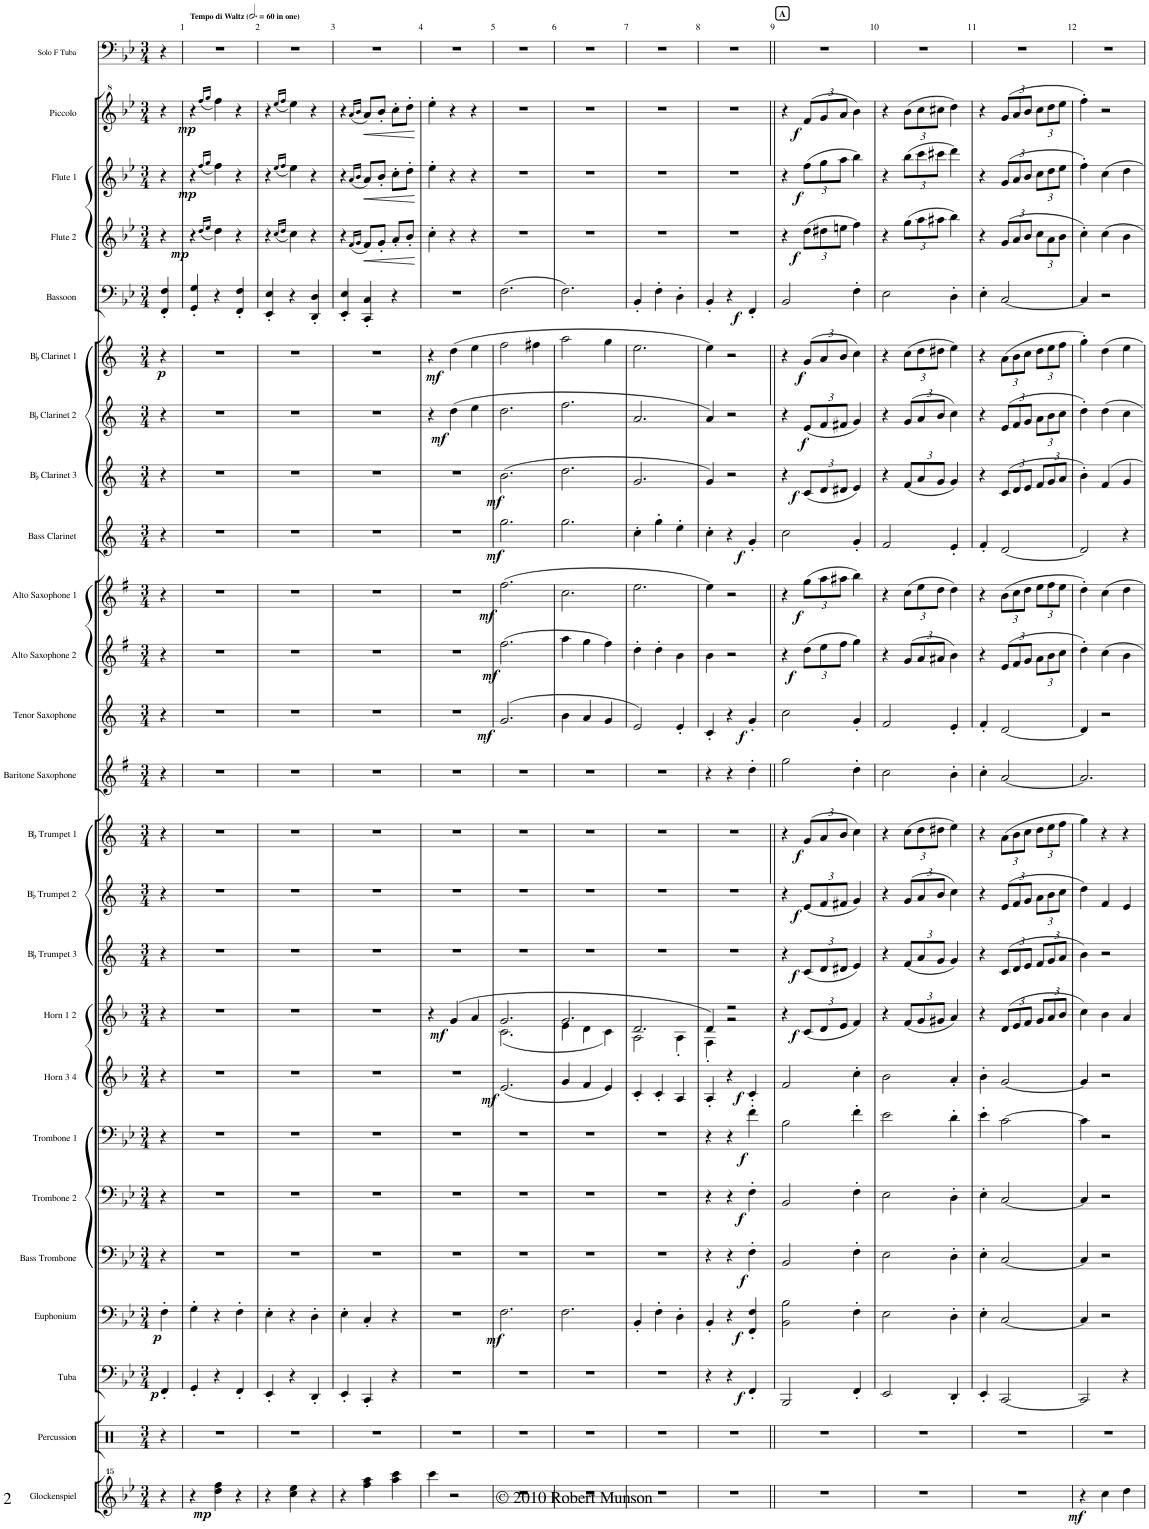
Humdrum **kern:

**kern	**dynam	**kern	**kern	**dynam	**kern	**dynam	**kern	**dynam	**kern	**dynam	**kern	**dynam	**kern	**dynam	**kern	**dynam	**kern	**dynam	**kern	**dynam	**kern	**dynam	**kern	**kern	**dynam	**kern	**dynam	**kern	**dynam	**kern	**dynam	**kern	**dynam	**kern	**dynam	**kern	**dynam	**kern	**dynam	**kern	**dynam	**kern	**dynam	**kern	**dynam	**kern
*part25	*part25	*part24	*part23	*part23	*part22	*part22	*part21	*part21	*part20	*part20	*part19	*part19	*part18	*part18	*part17	*part17	*part16	*part16	*part15	*part15	*part14	*part14	*part13	*part12	*part12	*part11	*part11	*part10	*part10	*part9	*part9	*part8	*part8	*part7	*part7	*part6	*part6	*part5	*part5	*part4	*part4	*part3	*part3	*part2	*part2	*part1
*staff25	*staff25	*staff24	*staff23	*staff23	*staff22	*staff22	*staff21	*staff21	*staff20	*staff20	*staff19	*staff19	*staff18	*staff18	*staff17	*staff17	*staff16	*staff16	*staff15	*staff15	*staff14	*staff14	*staff13	*staff12	*staff12	*staff11	*staff11	*staff10	*staff10	*staff9	*staff9	*staff8	*staff8	*staff7	*staff7	*staff6	*staff6	*staff5	*staff5	*staff4	*staff4	*staff3	*staff3	*staff2	*staff2	*staff1
*I"Glockenspiel	*	*I"Percussion	*I"Tuba	*	*I"Euphonium	*	*I"Bass Trombone	*	*I"Trombone 2	*	*I"Trombone 1	*	*I"Horn 3 4	*	*I"Horn 1 2	*	*I"BaccidentalFlat Trumpet 3	*	*I"BaccidentalFlat Trumpet 2	*	*I"BaccidentalFlat Trumpet 1	*	*I"Baritone Saxophone	*I"Tenor Saxophone	*	*I"Alto Saxophone 2	*	*I"Alto Saxophone 1	*	*I"Bass Clarinet	*	*I"BaccidentalFlat Clarinet 3	*	*I"BaccidentalFlat Clarinet 2	*	*I"BaccidentalFlat Clarinet 1	*	*I"Bassoon	*	*I"Flute 2	*	*I"Flute 1	*	*I"Piccolo	*	*I"Solo F Tuba
*I'Glk.	*	*I'Perc.	*I'Tu.	*	*I'Eu.	*	*I'B. Trb.	*	*I'Trb. 2	*	*I'Trb. 1	*	*I'Hn. 3 4	*	*I'Hn. 1 2	*	*I'Tpt. 3	*	*I'Tpt. 2	*	*I'Tpt. 1	*	*I'Bar. Sax.	*I'T. Sax.	*	*I'A. Sax. 2	*	*I'A. Sax. 1	*	*I'B. Cl.	*	*I'BaccidentalFlat Cl. 3	*	*I'BaccidentalFlat Cl. 2	*	*I'BaccidentalFlat Cl. 1	*	*I'Bsn.	*	*I'Fl. 2	*	*I'Fl. 1	*	*I'Picc.	*	*I'F Tu.
*clefG^^2	*	*clefX	*clefF4	*	*clefF4	*	*clefF4	*	*clefF4	*	*clefF4	*	*clefG2	*	*clefG2	*	*clefG2	*	*clefG2	*	*clefG2	*	*clefG2	*clefG2	*	*clefG2	*	*clefG2	*	*clefG2	*	*clefG2	*	*clefG2	*	*clefG2	*	*clefF4	*	*clefG2	*	*clefG2	*	*clefG^2	*	*clefF4
*	*	*	*	*	*	*	*	*	*	*	*	*	*Trd4c7	*	*Trd4c7	*	*Trd1c2	*	*Trd1c2	*	*Trd1c2	*	*Trd12c21	*Trd8c14	*	*Trd5c9	*	*Trd5c9	*	*Trd8c14	*	*Trd1c2	*	*Trd1c2	*	*Trd1c2	*	*	*	*	*	*	*	*Trd-7c-12	*	*
*k[b-e-]	*	*k[]	*k[b-e-]	*	*k[b-e-]	*	*k[b-e-]	*	*k[b-e-]	*	*k[b-e-]	*	*k[b-]	*	*k[b-]	*	*k[]	*	*k[]	*	*k[]	*	*k[f#]	*k[]	*	*k[f#]	*	*k[f#]	*	*k[]	*	*k[]	*	*k[]	*	*k[]	*	*k[b-e-]	*	*k[b-e-]	*	*k[b-e-]	*	*k[b-e-]	*	*k[b-e-]
*M3/4	*	*M3/4	*M3/4	*	*M3/4	*	*M3/4	*	*M3/4	*	*M3/4	*	*M3/4	*	*M3/4	*	*M3/4	*	*M3/4	*	*M3/4	*	*M3/4	*M3/4	*	*M3/4	*	*M3/4	*	*M3/4	*	*M3/4	*	*M3/4	*	*M3/4	*	*M3/4	*	*M3/4	*	*M3/4	*	*M3/4	*	*M3/4
=	=	=	=	=	=	=	=	=	=	=	=	=	=	=	=	=	=	=	=	=	=	=	=	=	=	=	=	=	=	=	=	=	=	=	=	=	=	=	=	=	=	=	=	=	=	=
!	!	!	!	!LO:DY:b	!	!LO:DY:b	!	!	!	!	!	!	!	!	!	!	!	!	!	!	!	!	!	!	!	!	!	!	!	!	!	!	!	!	!	!	!LO:DY:b	!	!	!	!	!	!	!	!	!
4r	.	4r	4FF'/	p	4F'\	p	4r	.	4r	.	4r	.	4r	.	4r	.	4r	.	4r	.	4r	.	4r	4r	.	4r	.	4r	.	4r	.	4r	.	4r	.	4r	p	4FF/' 4F/'	.	4r	.	4r	.	4r	.	4r
=1	=1	=1	=1	=1	=1	=1	=1	=1	=1	=1	=1	=1	=1	=1	=1	=1	=1	=1	=1	=1	=1	=1	=1	=1	=1	=1	=1	=1	=1	=1	=1	=1	=1	=1	=1	=1	=1	=1	=1	=1	=1	=1	=1	=1	=1	=1
*	*	*	*	*	*	*	*	*	*	*	*	*	*	*	*	*	*	*	*	*	*	*	*	*	*	*	*	*	*	*	*	*	*	*	*	*	*	*	*	*	*	*	*	*	*	*MM180
!	!	!	!	!	!	!	!	!	!	!	!	!	!	!	!	!	!	!	!	!	!	!	!	!	!	!	!	!	!	!	!	!	!	!	!	!	!	!	!	!	!	!	!	!	!	!LO:TX:a:B:t=Tempo di Waltz (
!	!	!	!	!	!	!	!	!	!	!	!	!	!	!	!	!	!	!	!	!	!	!	!	!	!	!	!	!	!	!	!	!	!	!	!	!	!	!	!	!	!	!	!	!	!	!LO:TX:a:B:t=in one)
!	!	!	!	!	!	!	!	!	!	!	!	!	!	!	!	!	!	!	!	!	!	!	!	!	!	!	!	!	!	!	!	!	!	!	!	!	!	!	!	!	!	!	!LO:DY:b	!	!LO:DY:b	!
4r	.	2.r	4GG'/	.	4G'\	.	2.r	.	2.r	.	2.r	.	2.r	.	2.r	.	2.r	.	2.r	.	2.r	.	2.r	2.r	.	2.r	.	2.r	.	2.r	.	2.r	.	2.r	.	2.r	.	4GG/' 4G/'	.	4r	.	4r	mp	4r	mp	2.r
.	.	.	.	.	.	.	.	.	.	.	.	.	.	.	.	.	.	.	.	.	.	.	.	.	.	.	.	.	.	.	.	.	.	.	.	.	.	.	.	(16qdd/LL	.	(16qff/LL	.	(16qfff/LL	.	.
.	.	.	.	.	.	.	.	.	.	.	.	.	.	.	.	.	.	.	.	.	.	.	.	.	.	.	.	.	.	.	.	.	.	.	.	.	.	.	.	16qee-/JJ	.	16qgg/JJ	.	16qggg/JJ	.	.
!	!LO:DY:b	!	!	!	!	!	!	!	!	!	!	!	!	!	!	!	!	!	!	!	!	!	!	!	!	!	!	!	!	!	!	!	!	!	!	!	!	!	!	!	!LO:DY:b	!	!	!	!	!
4dddd\ 4ffff\	mp	.	4r	.	4r	.	.	.	.	.	.	.	.	.	.	.	.	.	.	.	.	.	.	.	.	.	.	.	.	.	.	.	.	.	.	.	.	4r	.	4dd\)	mp	4ff\)	.	4fff\)	.	.
4r	.	.	4FF'/	.	4F'\	.	.	.	.	.	.	.	.	.	.	.	.	.	.	.	.	.	.	.	.	.	.	.	.	.	.	.	.	.	.	.	.	4FF/' 4F/'	.	4r	.	4r	.	4r	.	.
=2	=2	=2	=2	=2	=2	=2	=2	=2	=2	=2	=2	=2	=2	=2	=2	=2	=2	=2	=2	=2	=2	=2	=2	=2	=2	=2	=2	=2	=2	=2	=2	=2	=2	=2	=2	=2	=2	=2	=2	=2	=2	=2	=2	=2	=2	=2
4r	.	2.r	4EE-'/	.	4E-'\	.	2.r	.	2.r	.	2.r	.	2.r	.	2.r	.	2.r	.	2.r	.	2.r	.	2.r	2.r	.	2.r	.	2.r	.	2.r	.	2.r	.	2.r	.	2.r	.	4EE-/' 4E-/'	.	4r	.	4r	.	4r	.	2.r
.	.	.	.	.	.	.	.	.	.	.	.	.	.	.	.	.	.	.	.	.	.	.	.	.	.	.	.	.	.	.	.	.	.	.	.	.	.	.	.	(16qcc/LL	.	(16qee-/LL	.	(16qeee-/LL	.	.
.	.	.	.	.	.	.	.	.	.	.	.	.	.	.	.	.	.	.	.	.	.	.	.	.	.	.	.	.	.	.	.	.	.	.	.	.	.	.	.	16qdd/JJ	.	16qff/JJ	.	16qfff/JJ	.	.
4cccc\ 4eeee-\	.	.	4r	.	4r	.	.	.	.	.	.	.	.	.	.	.	.	.	.	.	.	.	.	.	.	.	.	.	.	.	.	.	.	.	.	.	.	4r	.	4cc\)	.	4ee-\)	.	4eee-\)	.	.
4r	.	.	4DD'/	.	4D'\	.	.	.	.	.	.	.	.	.	.	.	.	.	.	.	.	.	.	.	.	.	.	.	.	.	.	.	.	.	.	.	.	4DD/' 4D/'	.	4r	.	4r	.	4r	.	.
=3	=3	=3	=3	=3	=3	=3	=3	=3	=3	=3	=3	=3	=3	=3	=3	=3	=3	=3	=3	=3	=3	=3	=3	=3	=3	=3	=3	=3	=3	=3	=3	=3	=3	=3	=3	=3	=3	=3	=3	=3	=3	=3	=3	=3	=3	=3
4r	.	2.r	4EE-'/	.	4E-'\	.	2.r	.	2.r	.	2.r	.	2.r	.	2.r	.	2.r	.	2.r	.	2.r	.	2.r	2.r	.	2.r	.	2.r	.	2.r	.	2.r	.	2.r	.	2.r	.	4EE-/' 4E-/'	.	4r	.	4r	.	4r	.	2.r
.	.	.	.	.	.	.	.	.	.	.	.	.	.	.	.	.	.	.	.	.	.	.	.	.	.	.	.	.	.	.	.	.	.	.	.	.	.	.	.	(16qf/LL	.	(16qa/LL	.	(16qaa/LL	.	.
.	.	.	.	.	.	.	.	.	.	.	.	.	.	.	.	.	.	.	.	.	.	.	.	.	.	.	.	.	.	.	.	.	.	.	.	.	.	.	.	16qg/JJ	.	16qb-/JJ	.	16qbb-/JJ	.	.
4ffff\ 4aaaa\	.	.	4CC'/	.	4C'/	.	.	.	.	.	.	.	.	.	.	.	.	.	.	.	.	.	.	.	.	.	.	.	.	.	.	.	.	.	.	.	.	4CC/' 4C/'	.	8f/L)	.	8a/L)	.	8aa/L)	.	.
.	.	.	.	.	.	.	.	.	.	.	.	.	.	.	.	.	.	.	.	.	.	.	.	.	.	.	.	.	.	.	.	.	.	.	.	.	.	.	.	8g'/J	.	8b-'/J	.	8bb-'/J	.	.
4aaaa\ 4ccccc\	.	.	4r	.	4r	.	.	.	.	.	.	.	.	.	.	.	.	.	.	.	.	.	.	.	.	.	.	.	.	.	.	.	.	.	.	.	.	4r	.	8a'/L	.	8cc'\L	.	8ccc'\L	.	.
.	.	.	.	.	.	.	.	.	.	.	.	.	.	.	.	.	.	.	.	.	.	.	.	.	.	.	.	.	.	.	.	.	.	.	.	.	.	.	.	8b-'/J	.	8dd'\J	.	8ddd'\J	.	.
=4	=4	=4	=4	=4	=4	=4	=4	=4	=4	=4	=4	=4	=4	=4	=4	=4	=4	=4	=4	=4	=4	=4	=4	=4	=4	=4	=4	=4	=4	=4	=4	=4	=4	=4	=4	=4	=4	=4	=4	=4	=4	=4	=4	=4	=4	=4
4ccccc\	.	2.r	2.r	.	2.r	.	2.r	.	2.r	.	2.r	.	2.r	.	4r	.	2.r	.	2.r	.	2.r	.	2.r	2.r	.	2.r	.	2.r	.	2.r	.	2.r	.	4r	.	4r	.	2.r	.	4cc'\	.	4ee-'\	.	4eee-'\	.	2.r
!	!	!	!	!	!	!	!	!	!	!	!	!	!	!	!	!LO:DY:b	!	!	!	!	!	!	!	!	!	!	!	!	!	!	!	!	!	!	!LO:DY:b	!	!LO:DY:b	!	!	!	!	!	!	!	!	!
2r	.	.	.	.	.	.	.	.	.	.	.	.	.	.	(4g/	mf	.	.	.	.	.	.	.	.	.	.	.	.	.	.	.	.	.	(4dd\	mf	(4dd\	mf	.	.	4r	.	4r	.	4r	.	.
.	.	.	.	.	.	.	.	.	.	.	.	.	.	.	4a/	.	.	.	.	.	.	.	.	.	.	.	.	.	.	.	.	.	.	4ee\	.	4ee\	.	.	.	4r	.	4r	.	4r	.	.
=5	=5	=5	=5	=5	=5	=5	=5	=5	=5	=5	=5	=5	=5	=5	=5	=5	=5	=5	=5	=5	=5	=5	=5	=5	=5	=5	=5	=5	=5	=5	=5	=5	=5	=5	=5	=5	=5	=5	=5	=5	=5	=5	=5	=5	=5	=5
*	*	*	*	*	*	*	*	*	*	*	*	*	*	*	*^	*	*	*	*	*	*	*	*	*	*	*	*	*	*	*	*	*	*	*	*	*	*	*	*	*	*	*	*	*	*	*
!	!	!	!	!	!	!LO:DY:b	!	!	!	!	!	!	!	!LO:DY:b	!	!	!	!	!	!	!	!	!	!	!	!LO:DY:b	!	!LO:DY:b	!	!LO:DY:b	!	!LO:DY:b	!	!LO:DY:b	!	!	!	!	!	!	!	!	!	!	!	!	!
2.r	.	2.r	2.r	.	2.F\	mf	2.r	.	2.r	.	2.r	.	(2.e/	mf	2.g/	(2.c\	.	2.r	.	2.r	.	2.r	.	2.r	(2.g/	mf	(2.ff#\	mf	(2.ff#\	mf	2.gg\	mf	(2.b\	mf	2.dd\	.	2ff\	.	(2.F\	.	2.r	.	2.r	.	2.r	.	2.r
.	.	.	.	.	.	.	.	.	.	.	.	.	.	.	.	.	.	.	.	.	.	.	.	.	.	.	.	.	.	.	.	.	.	.	.	.	4ff#X\	.	.	.	.	.	.	.	.	.	.
=6	=6	=6	=6	=6	=6	=6	=6	=6	=6	=6	=6	=6	=6	=6	=6	=6	=6	=6	=6	=6	=6	=6	=6	=6	=6	=6	=6	=6	=6	=6	=6	=6	=6	=6	=6	=6	=6	=6	=6	=6	=6	=6	=6	=6	=6	=6	=6
2.r	.	2.r	2.r	.	2.F\	.	2.r	.	2.r	.	2.r	.	4g/	.	2.g/	4e\	.	2.r	.	2.r	.	2.r	.	2.r	4b\	.	4aa\	.	2.cc\	.	2.gg\	.	2.dd\	.	2.ff\	.	2aa\	.	2.F\)	.	2.r	.	2.r	.	2.r	.	2.r
.	.	.	.	.	.	.	.	.	.	.	.	.	4f/	.	.	4d\	.	.	.	.	.	.	.	.	4a/	.	4gg\	.	.	.	.	.	.	.	.	.	.	.	.	.	.	.	.	.	.	.	.
.	.	.	.	.	.	.	.	.	.	.	.	.	4e/)	.	.	4c\)	.	.	.	.	.	.	.	.	4g/	.	4ff#\)	.	.	.	.	.	.	.	.	.	4gg\	.	.	.	.	.	.	.	.	.	.
=7	=7	=7	=7	=7	=7	=7	=7	=7	=7	=7	=7	=7	=7	=7	=7	=7	=7	=7	=7	=7	=7	=7	=7	=7	=7	=7	=7	=7	=7	=7	=7	=7	=7	=7	=7	=7	=7	=7	=7	=7	=7	=7	=7	=7	=7	=7	=7
2.r	.	2.r	2.r	.	4BB-'/	.	2.r	.	2.r	.	2.r	.	4c'/	.	2.d/	2A\	.	2.r	.	2.r	.	2.r	.	2.r	2e/)	.	4dd'\	.	2.ee\	.	4cc'\	.	2.g/	.	2.a/	.	2.ee\	.	4BB-'/	.	2.r	.	2.r	.	2.r	.	2.r
.	.	.	.	.	4F'\	.	.	.	.	.	.	.	4c'/	.	.	.	.	.	.	.	.	.	.	.	.	.	4dd'\	.	.	.	4gg'\	.	.	.	.	.	.	.	4F'\	.	.	.	.	.	.	.	.
.	.	.	.	.	4D'\	.	.	.	.	.	.	.	4A/	.	.	4A'\	.	.	.	.	.	.	.	.	4e'/	.	4b\	.	.	.	4ee'\	.	.	.	.	.	.	.	4D'\	.	.	.	.	.	.	.	.
=8	=8	=8	=8	=8	=8	=8	=8	=8	=8	=8	=8	=8	=8	=8	=8	=8	=8	=8	=8	=8	=8	=8	=8	=8	=8	=8	=8	=8	=8	=8	=8	=8	=8	=8	=8	=8	=8	=8	=8	=8	=8	=8	=8	=8	=8	=8	=8
2.r	.	2.r	4r	.	4BB-'/	.	4r	.	4r	.	4r	.	4A'/	.	4d/)	4F'\	.	2.r	.	2.r	.	2.r	.	4r	4c'/	.	4b\	.	4ee\)	.	4cc'\	.	4g/)	.	4a/)	.	4ee\)	.	4BB-'/	.	2.r	.	2.r	.	2.r	.	2.r
.	.	.	4r	.	4r	.	4r	.	4r	.	4r	.	4r	.	2r	2r	.	.	.	.	.	.	.	4r	4r	.	2r	.	2r	.	4r	.	2r	.	2r	.	2r	.	4r	.	.	.	.	.	.	.	.
!	!	!	!	!LO:DY:b	!	!LO:DY:b	!	!LO:DY:b	!	!LO:DY:b	!	!LO:DY:b	!	!LO:DY:b	!	!	!	!	!	!	!	!	!	!	!	!LO:DY:b	!	!	!	!	!	!LO:DY:b	!	!	!	!	!	!	!	!LO:DY:b	!	!	!	!	!	!	!
.	.	.	4FF'/	f	4FF/' 4F/'	f	4F'\	f	4F'\	f	4f'\	f	4c'/	f	.	.	.	.	.	.	.	.	.	4dd'\	4g'/	f	.	.	.	.	4g'/	f	.	.	.	.	.	.	4FF'/	f	.	.	.	.	.	.	.
*	*	*	*	*	*	*	*	*	*	*	*	*	*	*	*v	*v	*	*	*	*	*	*	*	*	*	*	*	*	*	*	*	*	*	*	*	*	*	*	*	*	*	*	*	*	*	*	*
=9||	=9||	=9||	=9||	=9||	=9||	=9||	=9||	=9||	=9||	=9||	=9||	=9||	=9||	=9||	=9||	=9||	=9||	=9||	=9||	=9||	=9||	=9||	=9||	=9||	=9||	=9||	=9||	=9||	=9||	=9||	=9||	=9||	=9||	=9||	=9||	=9||	=9||	=9||	=9||	=9||	=9||	=9||	=9||	=9||	=9||	=9||
!	!	!	!	!	!	!	!	!	!	!	!	!	!	!	!	!	!	!	!	!	!	!	!	!	!	!	!	!	!	!	!	!	!	!	!	!	!	!	!	!	!	!	!	!	!	!LO:TX:a:B:t=A
2.r	.	2.r	2BBB-/	.	2BB-\ 2B-\	.	2BB-/	.	2BB-/	.	2B-\	.	2f/	.	4r	.	4r	.	4r	.	4r	.	2gg\	2cc\	.	4r	.	4r	.	2cc\	.	4r	.	4r	.	4r	.	2BB-/	.	4r	.	4r	.	4r	.	2.r
*	*	*	*	*	*	*	*	*	*	*	*	*	*	*	*Xbrackettup	*	*Xbrackettup	*	*Xbrackettup	*	*Xbrackettup	*	*	*	*	*Xbrackettup	*	*Xbrackettup	*	*	*	*Xbrackettup	*	*Xbrackettup	*	*Xbrackettup	*	*	*	*Xbrackettup	*	*Xbrackettup	*	*Xbrackettup	*	*
!	!	!	!	!	!	!	!	!	!	!	!	!	!	!	!	!LO:DY:b	!	!LO:DY:b	!	!LO:DY:b	!	!LO:DY:b	!	!	!	!	!LO:DY:b	!	!LO:DY:b	!	!	!	!LO:DY:b	!	!LO:DY:b	!	!LO:DY:b	!	!	!	!LO:DY:b	!	!LO:DY:b	!	!LO:DY:b	!
.	.	.	.	.	.	.	.	.	.	.	.	.	.	.	(12c/L	f	(12c/L	f	(12e/L	f	(12g/L	f	.	.	.	(12dd\L	f	(12gg\L	f	.	.	(12c/L	f	(12e/L	f	(12g/L	f	.	.	(12dd\L	f	(12ff\L	f	(12ff/L	f	.
.	.	.	.	.	.	.	.	.	.	.	.	.	.	.	12d/	.	12d/	.	12f/	.	12a/	.	.	.	.	12ee\	.	12aa\	.	.	.	12d/	.	12f/	.	12a/	.	.	.	12dd#X\	.	12gg\	.	12gg/	.	.
.	.	.	.	.	.	.	.	.	.	.	.	.	.	.	12e/J	.	12d#X/J	.	12f#X/J	.	12b/J	.	.	.	.	12ff#\J	.	12aa#X\J	.	.	.	12d#X/J	.	12f#X/J	.	12b/J	.	.	.	12een\J	.	12aa\J	.	12aa/J	.	.
.	.	.	4FF'/	.	4F'\	.	4F'\	.	4F'\	.	4f'\	.	4cc'\	.	4f/)	.	4e/)	.	4g/)	.	4cc\)	.	4dd'\	4g'/	.	4gg\)	.	4bb\)	.	4g'/	.	4e/)	.	4g/)	.	4cc\)	.	4F'\	.	4ff\)	.	4bb-\)	.	4bb-\)	.	.
=10	=10	=10	=10	=10	=10	=10	=10	=10	=10	=10	=10	=10	=10	=10	=10	=10	=10	=10	=10	=10	=10	=10	=10	=10	=10	=10	=10	=10	=10	=10	=10	=10	=10	=10	=10	=10	=10	=10	=10	=10	=10	=10	=10	=10	=10	=10
2.r	.	2.r	2EE-/	.	2E-\	.	2E-\	.	2E-\	.	2e-\	.	2b-\	.	4r	.	4r	.	4r	.	4r	.	2cc\	2f/	.	4r	.	4r	.	2f/	.	4r	.	4r	.	4r	.	2E-\	.	4r	.	4r	.	4r	.	2.r
.	.	.	.	.	.	.	.	.	.	.	.	.	.	.	(12f/L	.	(12f/L	.	(12g/L	.	(12cc\L	.	.	.	.	(12g/L	.	(12cc\L	.	.	.	(12f/L	.	(12g/L	.	(12cc\L	.	.	.	(12gg\L	.	(12bb-\L	.	(12bb-\L	.	.
.	.	.	.	.	.	.	.	.	.	.	.	.	.	.	12g/	.	12a/	.	12a/	.	12dd\	.	.	.	.	12a/	.	12ee\	.	.	.	12a/	.	12a/	.	12dd\	.	.	.	12aa\	.	12ccc\	.	12ccc\	.	.
.	.	.	.	.	.	.	.	.	.	.	.	.	.	.	12g#X/J	.	12g/J	.	12b/J	.	12dd#X\J	.	.	.	.	12a#X/J	.	12dd\J	.	.	.	12g/J	.	12b/J	.	12dd#X\J	.	.	.	12aa#X\J	.	12ccc#X\J	.	12ccc#X\J	.	.
.	.	.	4DD'/	.	4D'\	.	4D'\	.	4D'\	.	4d'\	.	4a'/	.	4a/)	.	4g/)	.	4cc\)	.	4ee\)	.	4b'\	4e'/	.	4b\)	.	4dd\)	.	4e'/	.	4g/)	.	4cc\)	.	4ee\)	.	4D'\	.	4bb-\)	.	4ddd\)	.	4ddd\)	.	.
=11	=11	=11	=11	=11	=11	=11	=11	=11	=11	=11	=11	=11	=11	=11	=11	=11	=11	=11	=11	=11	=11	=11	=11	=11	=11	=11	=11	=11	=11	=11	=11	=11	=11	=11	=11	=11	=11	=11	=11	=11	=11	=11	=11	=11	=11	=11
2.r	.	2.r	4EE-'/	.	4E-'\	.	4E-'\	.	4E-'\	.	4e-'\	.	4b-'\	.	4r	.	4r	.	4r	.	4r	.	4cc'\	4f'/	.	4r	.	4r	.	4f'/	.	4r	.	4r	.	4r	.	4E-'\	.	4r	.	4r	.	4r	.	2.r
.	.	.	[2CC/	.	[2C/	.	[2C/	.	[2C/	.	[2c\	.	[2g/	.	(12d/L	.	(12c/L	.	(12e/L	.	(12a\L	.	[2a/	[2d/	.	(12e/L	.	(12b\L	.	[2d/	.	(12c/L	.	(12e/L	.	(12a\L	.	[2C/	.	(12g/L	.	(12g/L	.	(12gg/L	.	.
.	.	.	.	.	.	.	.	.	.	.	.	.	.	.	12e/	.	12d/	.	12f/	.	12b\	.	.	.	.	12f#/	.	12cc\	.	.	.	12d/	.	12f/	.	12b\	.	.	.	12a/	.	12a/	.	12aa/	.	.
.	.	.	.	.	.	.	.	.	.	.	.	.	.	.	12f/J	.	12e/J	.	12g/J	.	12cc\J	.	.	.	.	12g/J	.	12dd\J	.	.	.	12e/J	.	12g/J	.	12cc\J	.	.	.	12b-/J	.	12b-/J	.	12bb-/J	.	.
.	.	.	.	.	.	.	.	.	.	.	.	.	.	.	12g/L	.	12f/L	.	12a\L	.	12dd\L	.	.	.	.	12a\L	.	12ee\L	.	.	.	12f/L	.	12a\L	.	12dd\L	.	.	.	12cc\L	.	12cc\L	.	12ccc\L	.	.
.	.	.	.	.	.	.	.	.	.	.	.	.	.	.	12a/	.	12g/	.	12b\	.	12ee\	.	.	.	.	12b\	.	12ff#\	.	.	.	12g/	.	12b\	.	12ee\	.	.	.	12a\	.	12dd\	.	12ddd\	.	.
.	.	.	.	.	.	.	.	.	.	.	.	.	.	.	12b-/J	.	12a/J	.	12cc\J	.	12ff\J	.	.	.	.	12cc\J	.	12ee\J	.	.	.	12a/J	.	12cc\J	.	12ff\J	.	.	.	12b-\J	.	12ee-\J	.	12eee-\J	.	.
=12	=12	=12	=12	=12	=12	=12	=12	=12	=12	=12	=12	=12	=12	=12	=12	=12	=12	=12	=12	=12	=12	=12	=12	=12	=12	=12	=12	=12	=12	=12	=12	=12	=12	=12	=12	=12	=12	=12	=12	=12	=12	=12	=12	=12	=12	=12
!	!LO:DY:b	!	!	!	!	!	!	!	!	!	!	!	!	!	!	!	!	!	!	!	!	!	!	!	!	!	!	!	!	!	!	!	!	!	!	!	!	!	!	!	!	!	!	!	!	!
4r	mf	2.r	2CC/]	.	4C/]	.	4C/]	.	4C/]	.	4c\]	.	4g/]	.	4cc\)	.	4b\)	.	4dd\)	.	4gg\)	.	2.a/]	4d/]	.	4dd'\)	.	4dd'\)	.	2d/]	.	4b'\)	.	4dd'\)	.	4gg'\)	.	4C/]	.	4cc'\)	.	4ff'\)	.	4fff'\)	.	2.r
4cccc\	.	.	.	.	2r	.	2r	.	2r	.	2r	.	2r	.	4b-\	.	2r	.	4f/	.	4r	.	.	2r	.	4cc\	.	4cc\	.	.	.	4f/	.	4dd\	.	4dd\	.	2r	.	4cc\	.	4cc\	.	2r	.	.
4dddd\	.	.	4r	.	.	.	.	.	.	.	.	.	.	.	4a/	.	.	.	4e/	.	4r	.	.	.	.	4b\	.	4dd\	.	4r	.	4g/	.	4cc\	.	4ee\	.	.	.	4b-\	.	4dd\	.	.	.	.
=	=	=	=	=	=	=	=	=	=	=	=	=	=	=	=	=	=	=	=	=	=	=	=	=	=	=	=	=	=	=	=	=	=	=	=	=	=	=	=	=	=	=	=	=	=	=
*-	*-	*-	*-	*-	*-	*-	*-	*-	*-	*-	*-	*-	*-	*-	*-	*-	*-	*-	*-	*-	*-	*-	*-	*-	*-	*-	*-	*-	*-	*-	*-	*-	*-	*-	*-	*-	*-	*-	*-	*-	*-	*-	*-	*-	*-	*-
